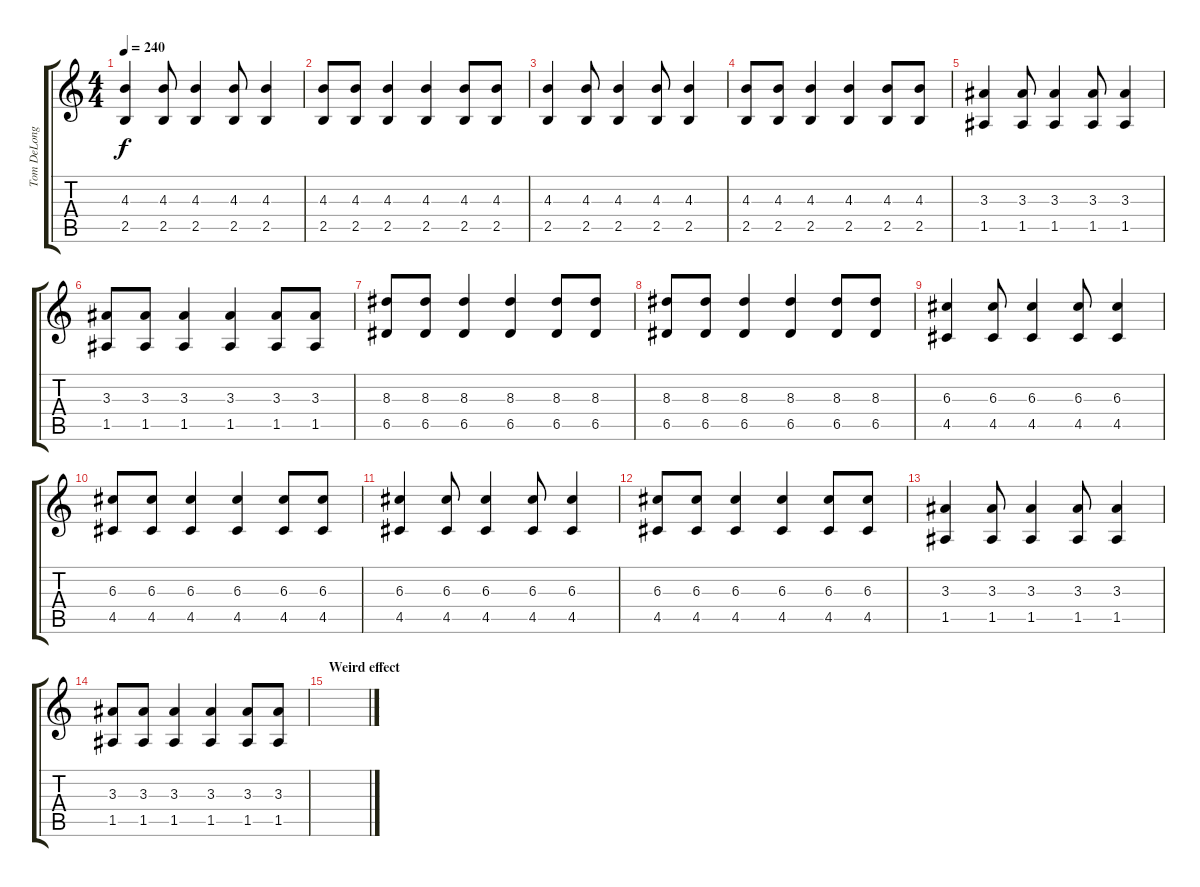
\track ("Tom DeLonge - Guitar 2" "Tom DeLong") {instrument distortionguitar}
\staff {score tabs}
\tuning (E4 B3 G3 D3 A2 E2) {hide}
\ts (4 4)
\tempo 240
\clef g2
\ks c
(4.3 2.5).4{dy f} (4.3 2.5).8 (4.3 2.5).4 (4.3 2.5).8 (4.3 2.5).4 |
(4.3 2.5).8 (4.3 2.5).8 (4.3 2.5).4 (4.3 2.5).4 (4.3 2.5).8 (4.3 2.5).8 |
(4.3 2.5).4 (4.3 2.5).8 (4.3 2.5).4 (4.3 2.5).8 (4.3 2.5).4 |
(4.3 2.5).8 (4.3 2.5).8 (4.3 2.5).4 (4.3 2.5).4 (4.3 2.5).8 (4.3 2.5).8 |
(3.3 1.5).4 (3.3 1.5).8 (3.3 1.5).4 (3.3 1.5).8 (3.3 1.5).4 |
(3.3 1.5).8 (3.3 1.5).8 (3.3 1.5).4 (3.3 1.5).4 (3.3 1.5).8 (3.3 1.5).8 |
(8.3 6.5).8 (8.3 6.5).8 (8.3 6.5).4 (8.3 6.5).4 (8.3 6.5).8 (8.3 6.5).8 |
(8.3 6.5).8 (8.3 6.5).8 (8.3 6.5).4 (8.3 6.5).4 (8.3 6.5).8 (8.3 6.5).8 |
(6.3 4.5).4 (6.3 4.5).8 (6.3 4.5).4 (6.3 4.5).8 (6.3 4.5).4 |
(6.3 4.5).8 (6.3 4.5).8 (6.3 4.5).4 (6.3 4.5).4 (6.3 4.5).8 (6.3 4.5).8 |
(6.3 4.5).4 (6.3 4.5).8 (6.3 4.5).4 (6.3 4.5).8 (6.3 4.5).4 |
(6.3 4.5).8 (6.3 4.5).8 (6.3 4.5).4 (6.3 4.5).4 (6.3 4.5).8 (6.3 4.5).8 |
(3.3 1.5).4 (3.3 1.5).8 (3.3 1.5).4 (3.3 1.5).8 (3.3 1.5).4 |
(3.3 1.5).8 (3.3 1.5).8 (3.3 1.5).4 (3.3 1.5).4 (3.3 1.5).8 (3.3 1.5).8 |
\section ("" "Weird effect")
